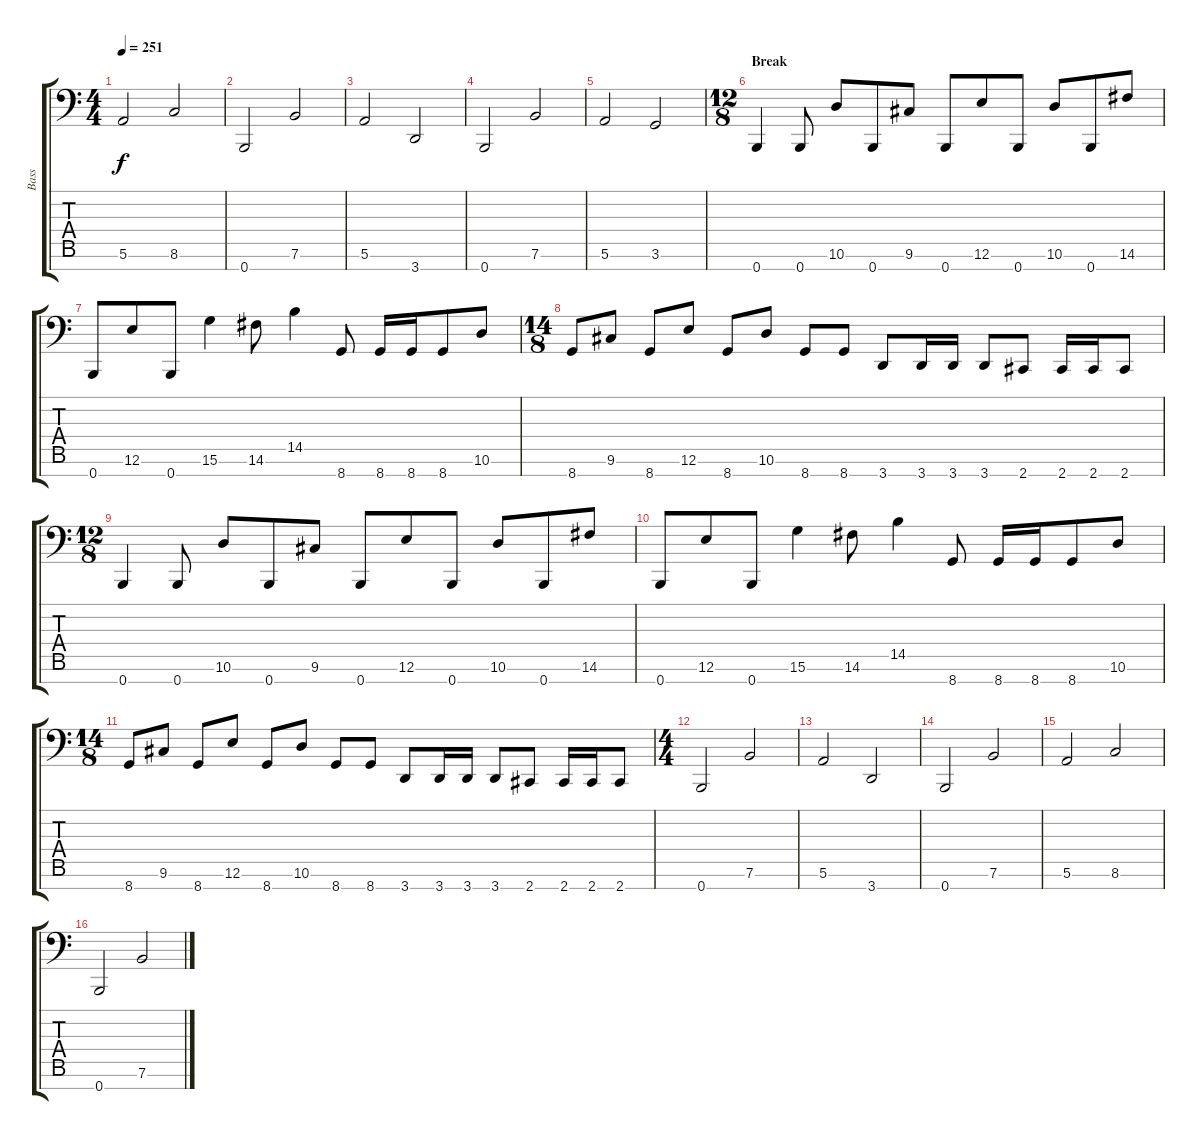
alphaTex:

\track ("Bass" "Bass") {instrument electricbasspick}
\staff {score tabs}
\tuning (E3 B2 G2 D2 A1 E1 B0) {hide}
\ts (4 4)
\tempo 251
\clef f4
\ks c
5.6.2{dy f} 8.6.2 |
0.7.2 7.6.2 |
5.6.2 3.7.2 |
0.7.2 7.6.2 |
5.6.2 3.6.2 |
\ts (12 8)
\section ("" "Break")
0.7.4 0.7.8 10.6.8 0.7.8 9.6.8 0.7.8 12.6.8 0.7.8 10.6.8 0.7.8 14.6.8 |
0.7.8 12.6.8 0.7.8 15.6.4 14.6.8 14.5.4 8.7.8 8.7.16 8.7.16 8.7.8 10.6.8 |
\ts (14 8)
8.7.8 9.6.8 8.7.8 12.6.8 8.7.8 10.6.8 8.7.8 8.7.8 3.7.8 3.7.16 3.7.16 3.7.8 2.7.8 2.7.16 2.7.16 2.7.8 |
\ts (12 8)
0.7.4 0.7.8 10.6.8 0.7.8 9.6.8 0.7.8 12.6.8 0.7.8 10.6.8 0.7.8 14.6.8 |
0.7.8 12.6.8 0.7.8 15.6.4 14.6.8 14.5.4 8.7.8 8.7.16 8.7.16 8.7.8 10.6.8 |
\ts (14 8)
8.7.8 9.6.8 8.7.8 12.6.8 8.7.8 10.6.8 8.7.8 8.7.8 3.7.8 3.7.16 3.7.16 3.7.8 2.7.8 2.7.16 2.7.16 2.7.8 |
\ts (4 4)
0.7.2 7.6.2 |
5.6.2 3.7.2 |
0.7.2 7.6.2 |
5.6.2 8.6.2 |
0.7.2 7.6.2
